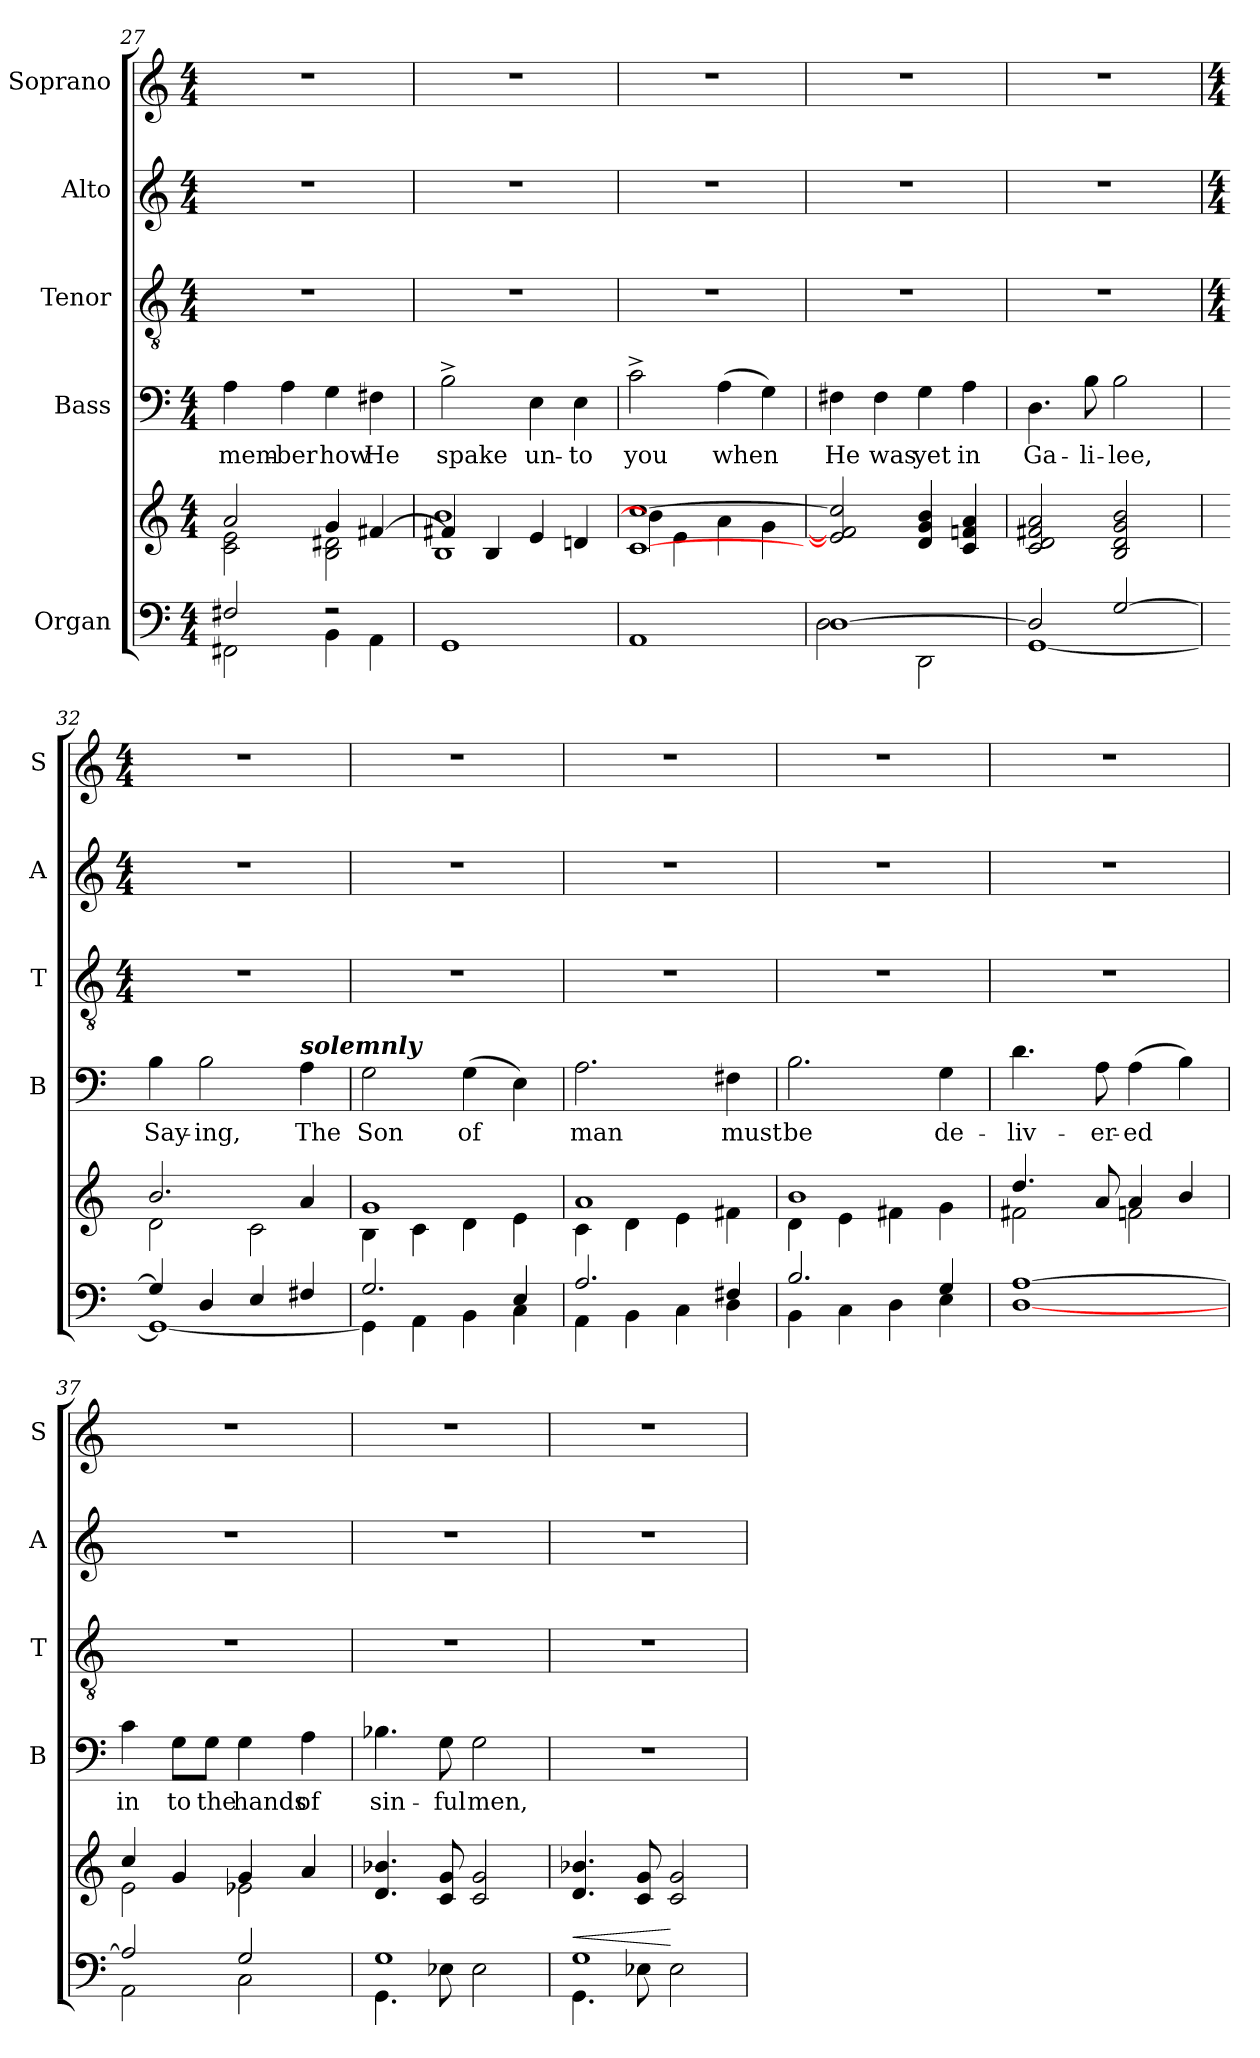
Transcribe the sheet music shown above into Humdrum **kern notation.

**kern	**kern	**dynam	**kern	**text	**kern	**kern	**kern
*part5	*part5	*part5	*part4	*part4	*part3	*part2	*part1
*staff6	*staff5	*staff5/6	*staff4	*staff4	*staff3	*staff2	*staff1
*I"Organ	*	*	*I"Bass	*	*I"Tenor	*I"Alto	*I"Soprano
*	*	*	*I'B	*	*I'T	*I'A	*I'S
*clefF4	*clefG2	*	*clefF4	*	*clefGv2	*clefG2	*clefG2
*k[]	*k[]	*	*k[]	*	*k[]	*k[]	*k[]
*C:	*C:	*	*C:	*	*C:	*C:	*C:
*M4/4	*M4/4	*	*M4/4	*	*M4/4	*M4/4	*M4/4
=27	=27	=27	=27	=27	=27	=27	=27
*^	*^	*	*	*	*	*	*
!	!	!	!	!	!	!LO:LY:b	!	!	!
2F#X/	2FF#X\	2a/	2c\ 2e\	.	4A\	-mem-	1r	1r	1r
!	!	!	!	!	!	!LO:LY:b	!	!	!
.	.	.	.	.	4A\	-ber	.	.	.
!	!	!	!	!	!	!LO:LY:b	!	!	!
2r	4BB\	4g/	2B\ 2d#X\	.	4G\	how	.	.	.
!	!	!	!	!	!	!LO:LY:b	!	!	!
.	4AA\	[4f#X/	.	.	4F#X\	He	.	.	.
=28	=28	=28	=28	=28	=28	=28	=28	=28	=28
!	!	!	!	!	!	!LO:LY:b	!	!	!
1GG/	1ryy	4f#X/]	1B\ 1b\	.	2B^\	spake	1r	1r	1r
.	.	4B/	.	.	.	.	.	.	.
!	!	!	!	!	!	!LO:LY:b	!	!	!
.	.	4e/	.	.	4E\	un-	.	.	.
!	!	!	!	!	!	!LO:LY:b	!	!	!
.	.	4dn/	.	.	4E\	-to	.	.	.
=29	=29	=29	=29	=29	=29	=29	=29	=29	=29
!	!	!	!	!	!	!LO:LY:b	!	!	!
1AA/	4ryy	[1c/ [1cc/	4b\]	.	2c^\	you	1r	1r	1r
.	4ryy	.	4e\	.	.	.	.	.	.
!	!	!	!	!	!	!LO:LY:b	!	!	!
.	4ryy	.	4a\	.	(>4A\	when	.	.	.
.	4ryy	.	4g\	.	4G\)	.	.	.	.
=30	=30	=30	=30	=30	=30	=30	=30	=30	=30
!	!	!	!	!	!	!LO:LY:b	!	!	!
[1D/	2D\	2e/] 2f#/] 2cc/]	1ryy	.	4F#X\	He	1r	1r	1r
!	!	!	!	!	!	!LO:LY:b	!	!	!
.	.	.	.	.	4F#\	was	.	.	.
!	!	!	!	!	!	!LO:LY:b	!	!	!
.	2DD\	4d/ 4g/ 4b/	.	.	4G\	yet	.	.	.
!	!	!	!	!	!	!LO:LY:b	!	!	!
.	.	4c/ 4fn/ 4a/	.	.	4A\	in	.	.	.
=31	=31	=31	=31	=31	=31	=31	=31	=31	=31
!	!	!	!	!	!	!LO:LY:b	!	!	!
2D/]	[1GG\	2c/ 2d/ 2f#X/ 2a/	2.ryy	.	4.D\	Ga-	1r	1r	1r
!	!	!	!	!	!	!LO:LY:b	!	!	!
.	.	.	.	.	8B\	-li-	.	.	.
!	!	!	!	!	!	!LO:LY:b	!	!	!
[2G/	.	2B/ 2d/ 2g/ 2b/	.	.	2B\	-lee,	.	.	.
.	.	.	4ryy	.	.	.	.	.	.
!!LO:LB:g=z
=32	=32	=32	=32	=32	=32	=32	=32	=32	=32
*	*	*	*	*	*	*	*M4/4	*M4/4	*M4/4
!	!	!	!	!	!	!LO:LY:b	!	!	!
4G/]	1GG\_	2.b/	2d\	.	4B\	Say-	1r	1r	1r
!	!	!	!	!	!	!LO:LY:b	!	!	!
4D/	.	.	.	.	2B\	-ing,	.	.	.
4E/	.	.	2c\	.	.	.	.	.	.
!	!	!	!	!	!LO:TX:a:Bi:t=solemnly	!	!	!	!
!	!	!	!	!	!	!LO:LY:b	!	!	!
4F#X/	.	4a/	.	.	4A\	The	.	.	.
=33	=33	=33	=33	=33	=33	=33	=33	=33	=33
!	!	!	!	!	!	!LO:LY:b	!	!	!
2.G/	4GG\]	1g/	4B\	.	2G\	Son	1r	1r	1r
.	4AA\	.	4c\	.	.	.	.	.	.
!	!	!	!	!	!	!LO:LY:b	!	!	!
.	4BB\	.	4d\	.	(>4G\	of	.	.	.
4E/	4C\	.	4e\	.	4E\)	.	.	.	.
=34	=34	=34	=34	=34	=34	=34	=34	=34	=34
!	!	!	!	!	!	!LO:LY:b	!	!	!
2.A/	4AA\	1a/	4c\	.	2.A\	man	1r	1r	1r
.	4BB\	.	4d\	.	.	.	.	.	.
.	4C\	.	4e\	.	.	.	.	.	.
!	!	!	!	!	!	!LO:LY:b	!	!	!
4F#X/	4D\	.	4f#X\	.	4F#X\	must	.	.	.
=35	=35	=35	=35	=35	=35	=35	=35	=35	=35
!	!	!	!	!	!	!LO:LY:b	!	!	!
2.B/	4BB\	1b/	4d\	.	2.B\	be	1r	1r	1r
.	4C\	.	4e\	.	.	.	.	.	.
.	4D\	.	4f#X\	.	.	.	.	.	.
!	!	!	!	!	!	!LO:LY:b	!	!	!
4G/	4E\	.	4g\	.	4G\	de-	.	.	.
=36	=36	=36	=36	=36	=36	=36	=36	=36	=36
!	!	!	!	!	!	!LO:LY:b	!	!	!
[1D/ [1A/	4ryy	4.dd/	2f#X\	.	4.d\	-liv-	1r	1r	1r
.	4ryy	.	.	.	.	.	.	.	.
!	!	!	!	!	!	!LO:LY:b	!	!	!
.	.	8a/	.	.	8A\	-er-	.	.	.
!	!	!	!	!	!	!LO:LY:b	!	!	!
.	4ryy	4a/	2fn\	.	(>4A\	-ed	.	.	.
.	4ryy	4b/	.	.	4B\)	.	.	.	.
=37	=37	=37	=37	=37	=37	=37	=37	=37	=37
!	!	!	!	!	!	!LO:LY:b	!	!	!
2A/]	2AA\	4cc/	2e\	.	4c\	in	1r	1r	1r
!	!	!	!	!	!	!LO:LY:b	!	!	!
.	.	4g/	.	.	8G\L	to	.	.	.
!	!	!	!	!	!	!LO:LY:b	!	!	!
.	.	.	.	.	8G\J	the	.	.	.
!	!	!	!	!	!	!LO:LY:b	!	!	!
2G/	2C\	4g/	2e-X\	.	4G\	hands	.	.	.
!	!	!	!	!	!	!LO:LY:b	!	!	!
.	.	4a/	.	.	4A\	of	.	.	.
=38	=38	=38	=38	=38	=38	=38	=38	=38	=38
!	!	!	!	!	!	!LO:LY:b	!	!	!
1G/	4.GG\	4.d/ 4.b-X/	1ryy	.	4.B-X\	sin-	1r	1r	1r
!	!	!	!	!	!	!LO:LY:b	!	!	!
.	8E-X\	8c/ 8g/	.	.	8G\	-ful	.	.	.
!	!	!	!	!	!	!LO:LY:b	!	!	!
.	2E-\	2c/ 2g/	.	.	2G\	men,	.	.	.
=39	=39	=39	=39	=39	=39	=39	=39	=39	=39
!	!	!	!	!LO:HP:b	!	!	!	!	!
1G/	4.GG\	4.d/ 4.b-X/	1ryy	<	1r	.	1r	1r	1r
.	8E-X\	8c/ 8g/	.	.	.	.	.	.	.
.	2E-\	2c/ 2g/	.	[	.	.	.	.	.
*v	*v	*	*	*	*	*	*	*	*
*	*v	*v	*	*	*	*	*	*
=	=	=	=	=	=	=	=
*-	*-	*-	*-	*-	*-	*-	*-
